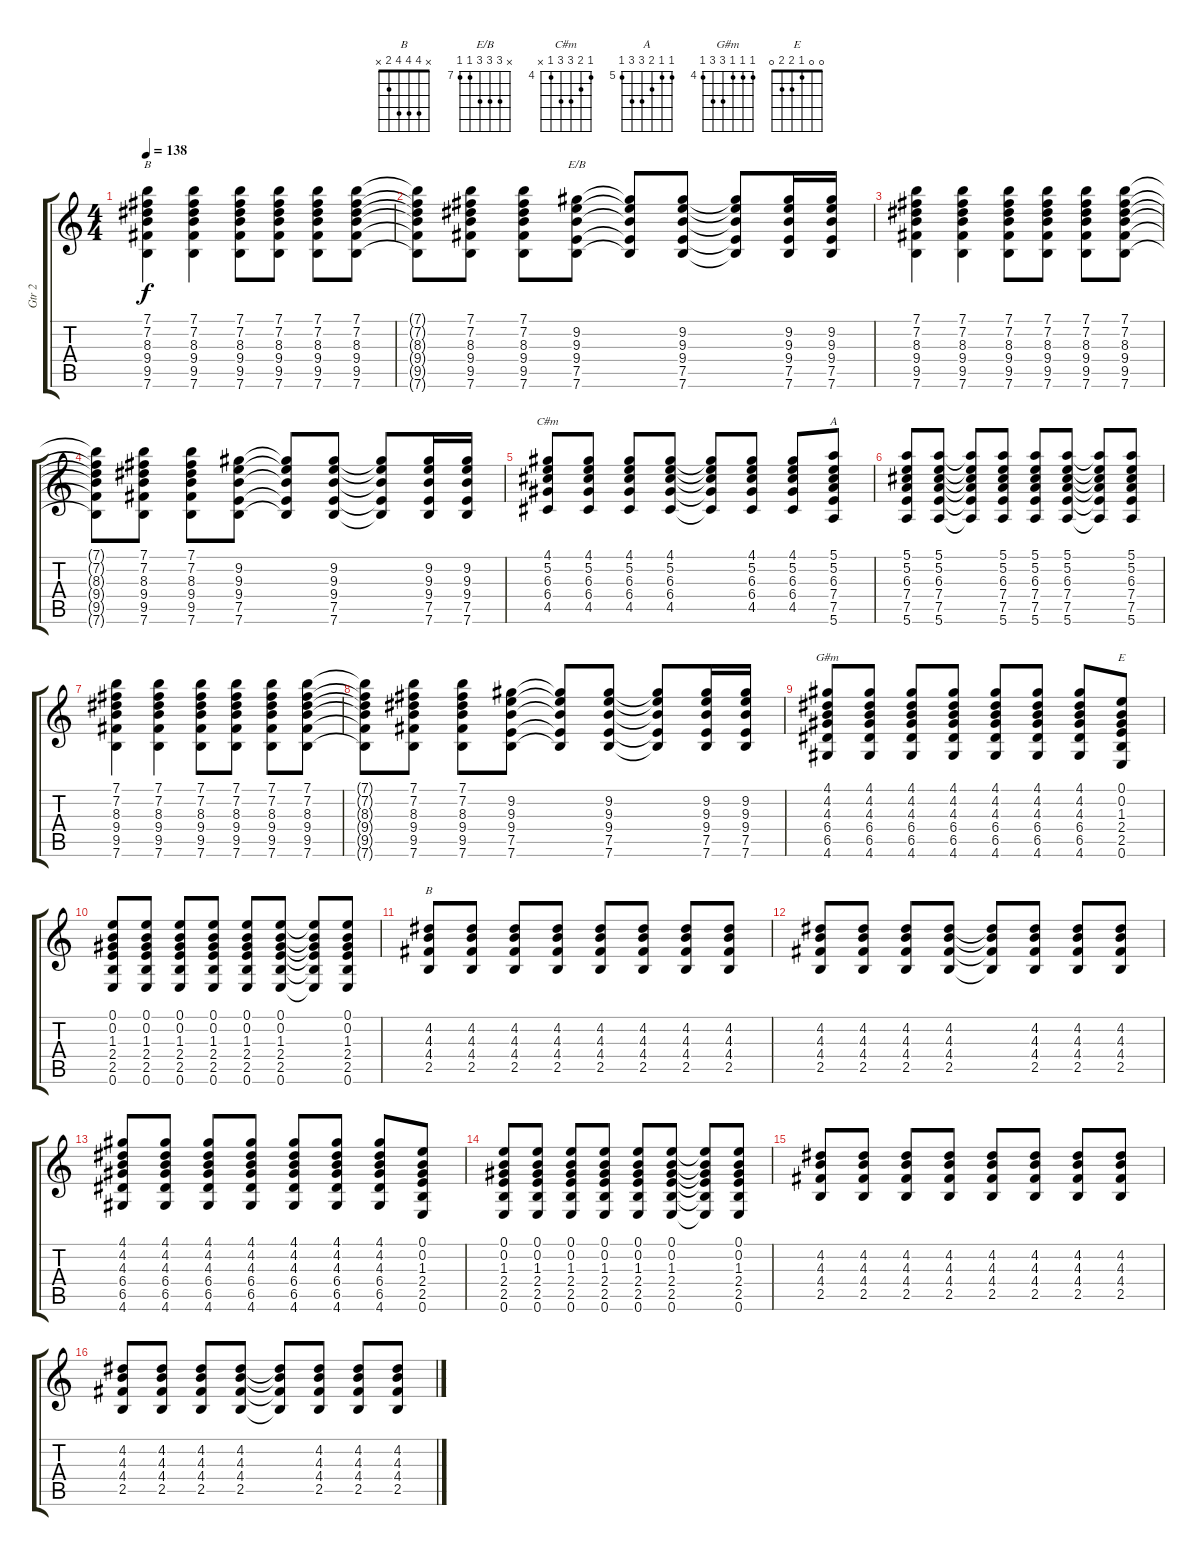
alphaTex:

\track ("Gtr 2" "Gtr 2") {instrument distortionguitar}
\staff {score tabs}
\tuning (E4 B3 G3 D3 A2 E2) {hide}
\chord ("B" 7 7 8 9 9 7) {firstfret 7}
\chord ("E/B" x 9 9 9 7 7) {firstfret 7}
\chord ("C#m" 4 5 6 6 4 x) {firstfret 4}
\chord ("A" 5 5 6 7 7 5) {firstfret 5}
\chord ("G#m" 4 4 4 6 6 4) {firstfret 4}
\chord ("E" 0 0 1 2 2 0)
\chord ("B" x 4 4 4 2 x)
\ts (4 4)
\tempo 138
\clef g2
\ks c
(7.1 7.2 8.3 9.4 9.5 7.6).4{ch "B" dy f} (7.1 7.2 8.3 9.4 9.5 7.6).4 (7.1 7.2 8.3 9.4 9.5 7.6).8 (7.1 7.2 8.3 9.4 9.5 7.6).8 (7.1 7.2 8.3 9.4 9.5 7.6).8 (7.1 7.2 8.3 9.4 9.5 7.6).8 |
(7.1{t} 7.2{t} 8.3{t} 9.4{t} 9.5{t} 7.6{t}).8 (7.1 7.2 8.3 9.4 9.5 7.6).8 (7.1 7.2 8.3 9.4 9.5 7.6).8 (9.2 9.3 9.4 7.5 7.6).8{ch "E/B"} (9.2{t} 9.3{t} 9.4{t} 7.5{t} 7.6{t}).8 (9.2 9.3 9.4 7.5 7.6).8 (9.2{t} 9.3{t} 9.4{t} 7.5{t} 7.6{t}).8 (9.2 9.3 9.4 7.5 7.6).16 (9.2 9.3 9.4 7.5 7.6).16 |
(7.1 7.2 8.3 9.4 9.5 7.6).4 (7.1 7.2 8.3 9.4 9.5 7.6).4 (7.1 7.2 8.3 9.4 9.5 7.6).8 (7.1 7.2 8.3 9.4 9.5 7.6).8 (7.1 7.2 8.3 9.4 9.5 7.6).8 (7.1 7.2 8.3 9.4 9.5 7.6).8 |
(7.1{t} 7.2{t} 8.3{t} 9.4{t} 9.5{t} 7.6{t}).8 (7.1 7.2 8.3 9.4 9.5 7.6).8 (7.1 7.2 8.3 9.4 9.5 7.6).8 (9.2 9.3 9.4 7.5 7.6).8 (9.2{t} 9.3{t} 9.4{t} 7.5{t} 7.6{t}).8 (9.2 9.3 9.4 7.5 7.6).8 (9.2{t} 9.3{t} 9.4{t} 7.5{t} 7.6{t}).8 (9.2 9.3 9.4 7.5 7.6).16 (9.2 9.3 9.4 7.5 7.6).16 |
(4.1 5.2 6.3 6.4 4.5).8{ch "C#m"} (4.1 5.2 6.3 6.4 4.5).8 (4.1 5.2 6.3 6.4 4.5).8 (4.1 5.2 6.3 6.4 4.5).8 (4.1{t} 5.2{t} 6.3{t} 6.4{t} 4.5{t}).8 (4.1 5.2 6.3 6.4 4.5).8 (4.1 5.2 6.3 6.4 4.5).8 (5.1 5.2 6.3 7.4 7.5 5.6).8{ch "A"} |
(5.1 5.2 6.3 7.4 7.5 5.6).8 (5.1 5.2 6.3 7.4 7.5 5.6).8 (5.1{t} 5.2{t} 6.3{t} 7.4{t} 7.5{t} 5.6{t}).8 (5.1 5.2 6.3 7.4 7.5 5.6).8 (5.1 5.2 6.3 7.4 7.5 5.6).8 (5.1 5.2 6.3 7.4 7.5 5.6).8 (5.1{t} 5.2{t} 6.3{t} 7.4{t} 7.5{t} 5.6{t}).8 (5.1 5.2 6.3 7.4 7.5 5.6).8 |
(7.1 7.2 8.3 9.4 9.5 7.6).4 (7.1 7.2 8.3 9.4 9.5 7.6).4 (7.1 7.2 8.3 9.4 9.5 7.6).8 (7.1 7.2 8.3 9.4 9.5 7.6).8 (7.1 7.2 8.3 9.4 9.5 7.6).8 (7.1 7.2 8.3 9.4 9.5 7.6).8 |
(7.1{t} 7.2{t} 8.3{t} 9.4{t} 9.5{t} 7.6{t}).8 (7.1 7.2 8.3 9.4 9.5 7.6).8 (7.1 7.2 8.3 9.4 9.5 7.6).8 (9.2 9.3 9.4 7.5 7.6).8 (9.2{t} 9.3{t} 9.4{t} 7.5{t} 7.6{t}).8 (9.2 9.3 9.4 7.5 7.6).8 (9.2{t} 9.3{t} 9.4{t} 7.5{t} 7.6{t}).8 (9.2 9.3 9.4 7.5 7.6).16 (9.2 9.3 9.4 7.5 7.6).16 |
(4.1 4.2 4.3 6.4 6.5 4.6).8{ch "G#m"} (4.1 4.2 4.3 6.4 6.5 4.6).8 (4.1 4.2 4.3 6.4 6.5 4.6).8 (4.1 4.2 4.3 6.4 6.5 4.6).8 (4.1 4.2 4.3 6.4 6.5 4.6).8 (4.1 4.2 4.3 6.4 6.5 4.6).8 (4.1 4.2 4.3 6.4 6.5 4.6).8 (0.1 0.2 1.3 2.4 2.5 0.6).8{ch "E"} |
(0.1 0.2 1.3 2.4 2.5 0.6).8 (0.1 0.2 1.3 2.4 2.5 0.6).8 (0.1 0.2 1.3 2.4 2.5 0.6).8 (0.1 0.2 1.3 2.4 2.5 0.6).8 (0.1 0.2 1.3 2.4 2.5 0.6).8 (0.1 0.2 1.3 2.4 2.5 0.6).8 (0.1{t} 0.2{t} 1.3{t} 2.4{t} 2.5{t} 0.6{t}).8 (0.1 0.2 1.3 2.4 2.5 0.6).8 |
(4.2 4.3 4.4 2.5).8{ch "B"} (4.2 4.3 4.4 2.5).8 (4.2 4.3 4.4 2.5).8 (4.2 4.3 4.4 2.5).8 (4.2 4.3 4.4 2.5).8 (4.2 4.3 4.4 2.5).8 (4.2 4.3 4.4 2.5).8 (4.2 4.3 4.4 2.5).8 |
(4.2 4.3 4.4 2.5).8 (4.2 4.3 4.4 2.5).8 (4.2 4.3 4.4 2.5).8 (4.2 4.3 4.4 2.5).8 (4.2{t} 4.3{t} 4.4{t} 2.5{t}).8 (4.2 4.3 4.4 2.5).8 (4.2 4.3 4.4 2.5).8 (4.2 4.3 4.4 2.5).8 |
(4.1 4.2 4.3 6.4 6.5 4.6).8 (4.1 4.2 4.3 6.4 6.5 4.6).8 (4.1 4.2 4.3 6.4 6.5 4.6).8 (4.1 4.2 4.3 6.4 6.5 4.6).8 (4.1 4.2 4.3 6.4 6.5 4.6).8 (4.1 4.2 4.3 6.4 6.5 4.6).8 (4.1 4.2 4.3 6.4 6.5 4.6).8 (0.1 0.2 1.3 2.4 2.5 0.6).8 |
(0.1 0.2 1.3 2.4 2.5 0.6).8 (0.1 0.2 1.3 2.4 2.5 0.6).8 (0.1 0.2 1.3 2.4 2.5 0.6).8 (0.1 0.2 1.3 2.4 2.5 0.6).8 (0.1 0.2 1.3 2.4 2.5 0.6).8 (0.1 0.2 1.3 2.4 2.5 0.6).8 (0.1{t} 0.2{t} 1.3{t} 2.4{t} 2.5{t} 0.6{t}).8 (0.1 0.2 1.3 2.4 2.5 0.6).8 |
(4.2 4.3 4.4 2.5).8 (4.2 4.3 4.4 2.5).8 (4.2 4.3 4.4 2.5).8 (4.2 4.3 4.4 2.5).8 (4.2 4.3 4.4 2.5).8 (4.2 4.3 4.4 2.5).8 (4.2 4.3 4.4 2.5).8 (4.2 4.3 4.4 2.5).8 |
(4.2 4.3 4.4 2.5).8 (4.2 4.3 4.4 2.5).8 (4.2 4.3 4.4 2.5).8 (4.2 4.3 4.4 2.5).8 (4.2{t} 4.3{t} 4.4{t} 2.5{t}).8 (4.2 4.3 4.4 2.5).8 (4.2 4.3 4.4 2.5).8 (4.2 4.3 4.4 2.5).8
